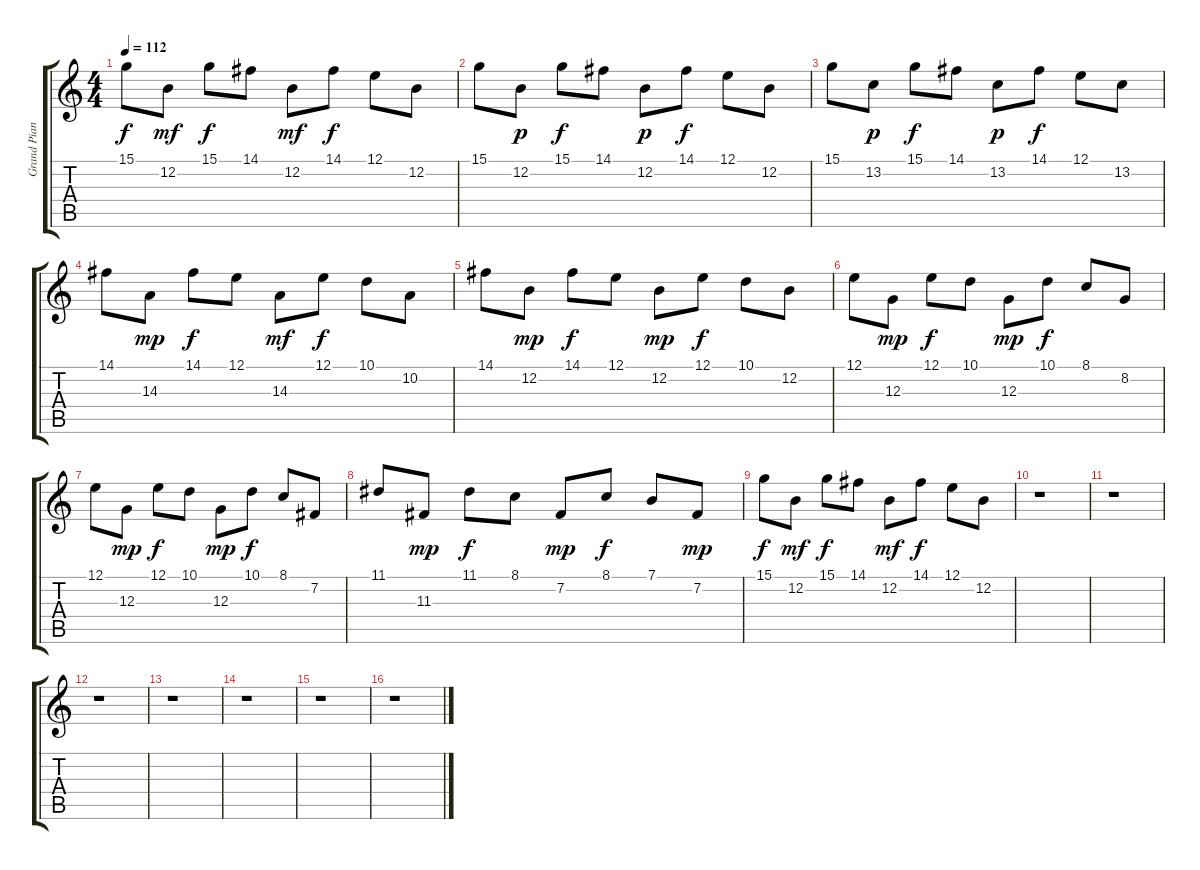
\track ("Grand Piano " "Grand Pian") {instrument electricgrandpiano}
\staff {score tabs}
\tuning (E4 B3 G3 D3 A2 E2) {hide}
\ts (4 4)
\tempo 112
\clef g2
\ks c
15.1.8{dy f} 12.2.8{dy mf} 15.1.8{dy f} 14.1.8 12.2.8{dy mf} 14.1.8{dy f} 12.1.8 12.2.8 |
15.1.8 12.2.8{dy p} 15.1.8{dy f} 14.1.8 12.2.8{dy p} 14.1.8{dy f} 12.1.8 12.2.8 |
15.1.8 13.2.8{dy p} 15.1.8{dy f} 14.1.8 13.2.8{dy p} 14.1.8{dy f} 12.1.8 13.2.8 |
14.1.8 14.3.8{dy mp} 14.1.8{dy f} 12.1.8 14.3.8{dy mf} 12.1.8{dy f} 10.1.8 10.2.8 |
14.1.8 12.2.8{dy mp} 14.1.8{dy f} 12.1.8 12.2.8{dy mp} 12.1.8{dy f} 10.1.8 12.2.8 |
12.1.8 12.3.8{dy mp} 12.1.8{dy f} 10.1.8 12.3.8{dy mp} 10.1.8{dy f} 8.1.8 8.2.8 |
12.1.8 12.3.8{dy mp} 12.1.8{dy f} 10.1.8 12.3.8{dy mp} 10.1.8{dy f} 8.1.8 7.2.8 |
11.1.8 11.3.8{dy mp} 11.1.8{dy f} 8.1.8 7.2.8{dy mp} 8.1.8{dy f} 7.1.8 7.2.8{dy mp} |
15.1.8{dy f} 12.2.8{dy mf} 15.1.8{dy f} 14.1.8 12.2.8{dy mf} 14.1.8{dy f} 12.1.8 12.2.8 |
r.1 |
r.1 |
r.1 |
r.1 |
r.1 |
r.1 |
r.1
